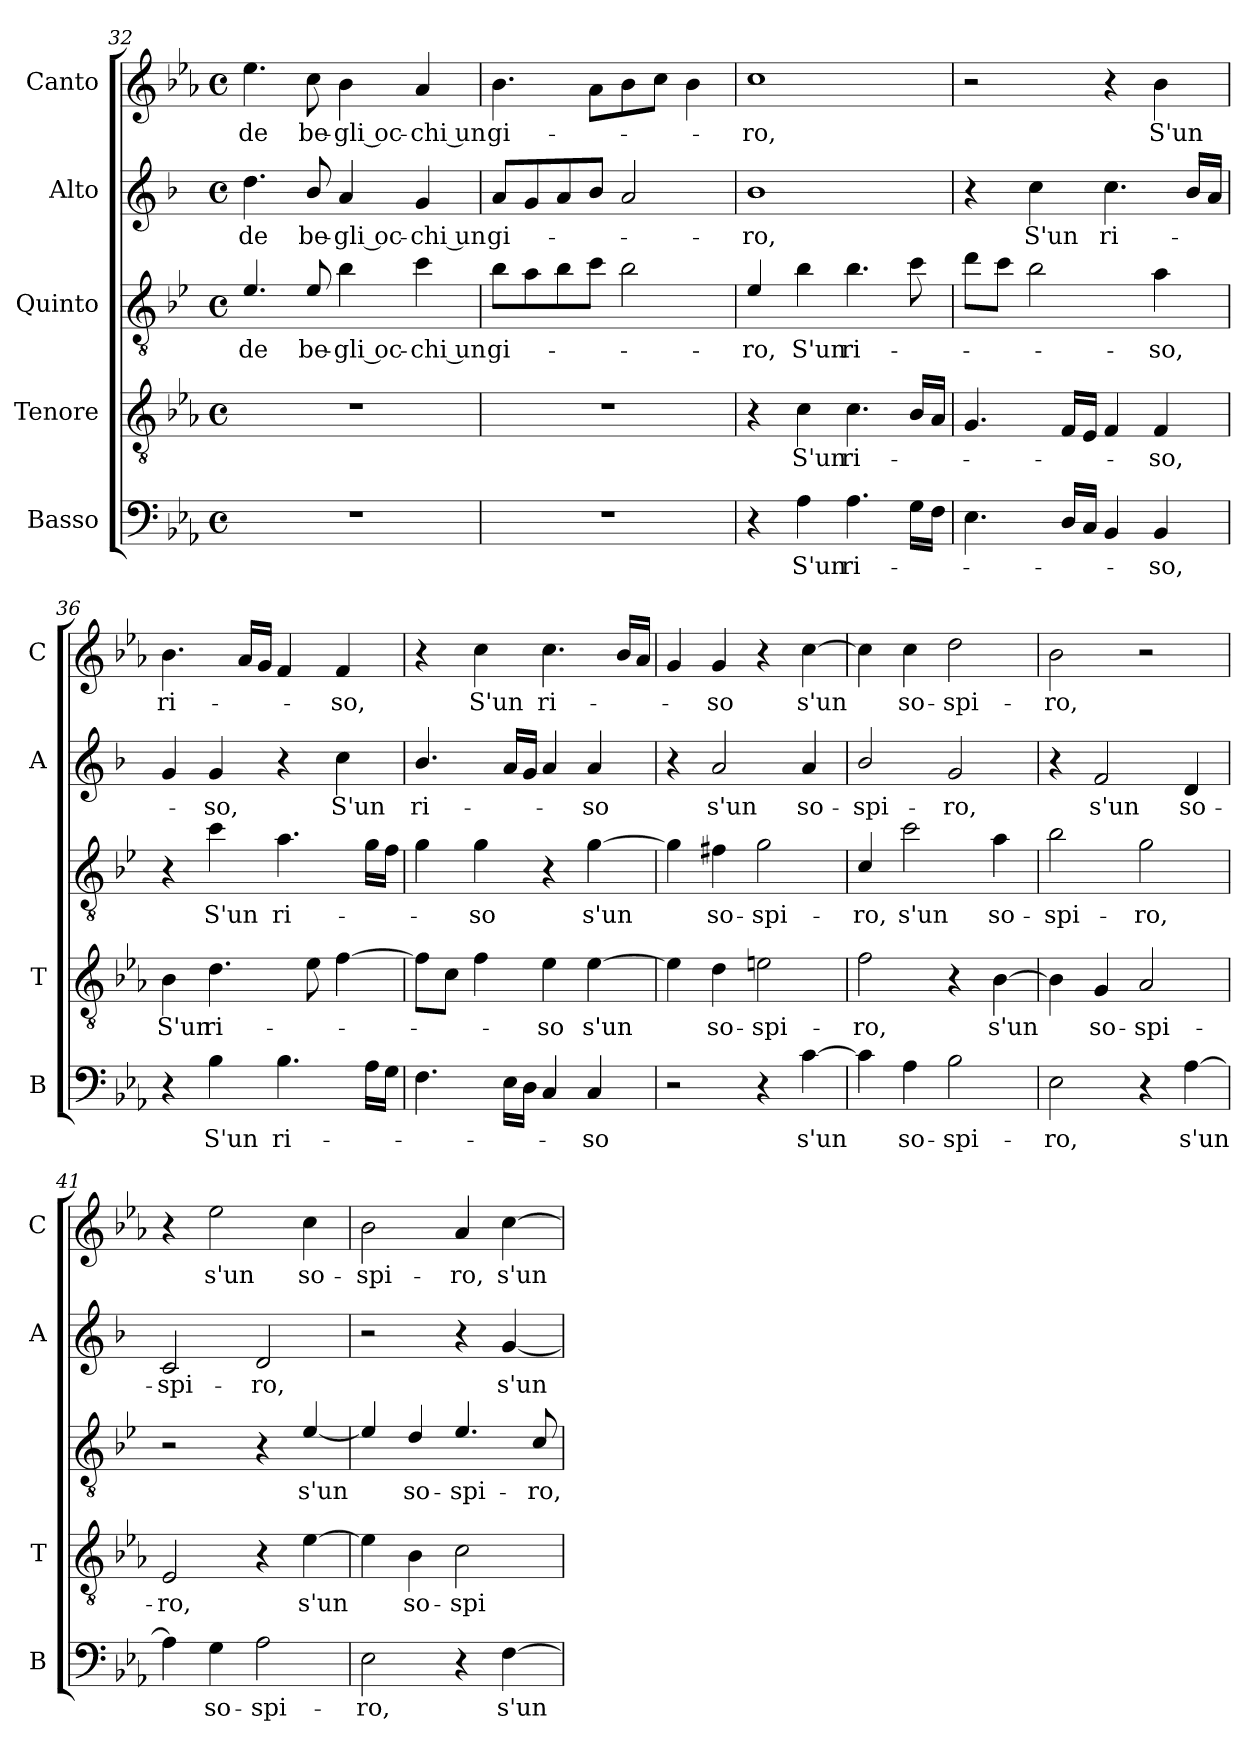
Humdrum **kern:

**kern	**text	**kern	**text	**kern	**text	**kern	**text	**kern	**text
*part5	*part5	*part4	*part4	*part3	*part3	*part2	*part2	*part1	*part1
*staff5	*staff5	*staff4	*staff4	*staff3	*staff3	*staff2	*staff2	*staff1	*staff1
*I"Basso	*	*I"Tenore	*	*I"Quinto	*	*I"Alto	*	*I"Canto	*
*I'B	*	*I'T	*	*	*	*I'A	*	*I'C	*
*clefF4	*	*clefGv2	*	*clefGv2	*	*clefG2	*	*clefG2	*
*	*	*	*	*ITrd4c7	*	*ITrd1c2	*	*	*
*k[b-e-a-]	*	*k[b-e-a-]	*	*k[b-e-a-]	*	*k[b-e-a-]	*	*k[b-e-a-]	*
*E-:	*	*E-:	*	*E-:	*	*E-:	*	*E-:	*
*M4/4	*	*M4/4	*	*M4/4	*	*M4/4	*	*M4/4	*
*met(c)	*	*met(c)	*	*met(c)	*	*met(c)	*	*met(c)	*
=32	=32	=32	=32	=32	=32	=32	=32	=32	=32
!	!	!	!	!	!LO:LY:b	!	!LO:LY:b	!	!LO:LY:b
1r	.	1r	.	4.A-/	de	4.cc\	de	4.ee-\	de
!	!	!	!	!	!LO:LY:b	!	!LO:LY:b	!	!LO:LY:b
.	.	.	.	8A-/	be-	8a-/	be-	8cc\	be-
!	!	!	!	!	!LO:LY:b	!	!LO:LY:b	!	!LO:LY:b
.	.	.	.	4e-\	-gli oc-	4g/	-gli oc-	4b-\	-gli oc-
!	!	!	!	!	!LO:LY:b	!	!LO:LY:b	!	!LO:LY:b
.	.	.	.	4f\	-chi un	4f/	-chi un	4a-/	-chi un
=33	=33	=33	=33	=33	=33	=33	=33	=33	=33
!	!	!	!	!	!LO:LY:b	!	!LO:LY:b	!	!LO:LY:b
1r	.	1r	.	8e-\L	gi-	8g/L	gi-	4.b-\	gi-
.	.	.	.	8d\	.	8f/	.	.	.
.	.	.	.	8e-\	.	8g/	.	.	.
.	.	.	.	8f\J	.	8a-/J	.	8a-\L	.
.	.	.	.	2e-\	.	2g/	.	8b-\	.
.	.	.	.	.	.	.	.	8cc\J	.
.	.	.	.	.	.	.	.	4b-\	.
=34	=34	=34	=34	=34	=34	=34	=34	=34	=34
!	!	!	!	!	!LO:LY:b	!	!LO:LY:b	!	!LO:LY:b
4r	.	4r	.	4A-/	-ro,	1a-	-ro,	1cc	-ro,
!	!LO:LY:b	!	!LO:LY:b	!	!LO:LY:b	!	!	!	!
4A-\	S'un	4c\	S'un	4e-\	S'un	.	.	.	.
!	!LO:LY:b	!	!LO:LY:b	!	!LO:LY:b	!	!	!	!
4.A-\	ri-	4.c\	ri-	4.e-\	ri-	.	.	.	.
16G\LL	.	16B-/LL	.	8f\	.	.	.	.	.
16F\JJ	.	16A-/JJ	.	.	.	.	.	.	.
=35	=35	=35	=35	=35	=35	=35	=35	=35	=35
4.E-\	.	4.G/	.	8g\L	.	4r	.	2r	.
.	.	.	.	8f\J	.	.	.	.	.
!	!	!	!	!	!	!	!LO:LY:b	!	!
.	.	.	.	2e-\	.	4b-\	S'un	.	.
16D/LL	.	16F/LL	.	.	.	.	.	.	.
16C/JJ	.	16E-/JJ	.	.	.	.	.	.	.
!	!	!	!	!	!	!	!LO:LY:b	!	!
4BB-/	.	4F/	.	.	.	4.b-\	ri-	4r	.
!	!LO:LY:b	!	!LO:LY:b	!	!LO:LY:b	!	!	!	!LO:LY:b
4BB-/	-so,	4F/	-so,	4d\	-so,	.	.	4b-\	S'un
.	.	.	.	.	.	16a-/LL	.	.	.
.	.	.	.	.	.	16g/JJ	.	.	.
=36	=36	=36	=36	=36	=36	=36	=36	=36	=36
!	!	!	!LO:LY:b	!	!	!	!	!	!LO:LY:b
4r	.	4B-\	S'un	4r	.	4f/	.	4.b-\	ri-
!	!LO:LY:b	!	!LO:LY:b	!	!LO:LY:b	!	!LO:LY:b	!	!
4B-\	S'un	4.d\	ri-	4f\	S'un	4f/	-so,	.	.
.	.	.	.	.	.	.	.	16a-/LL	.
.	.	.	.	.	.	.	.	16g/JJ	.
!	!LO:LY:b	!	!	!	!LO:LY:b	!	!	!	!
4.B-\	ri-	.	.	4.d\	ri-	4r	.	4f/	.
.	.	8e-\	.	.	.	.	.	.	.
!	!	!	!	!	!	!	!LO:LY:b	!	!LO:LY:b
.	.	[4f\	.	.	.	4b-\	S'un	4f/	-so,
16A-\LL	.	.	.	16c\LL	.	.	.	.	.
16G\JJ	.	.	.	16B-\JJ	.	.	.	.	.
!!LO:PB:g=z
=37	=37	=37	=37	=37	=37	=37	=37	=37	=37
!	!	!	!	!	!	!	!LO:LY:b	!	!
4.F\	.	8f\L]	.	4c\	.	4.a-/	ri-	4r	.
.	.	8c\J	.	.	.	.	.	.	.
!	!	!	!	!	!LO:LY:b	!	!	!	!LO:LY:b
.	.	4f\	.	4c\	-so	.	.	4cc\	S'un
16E-\LL	.	.	.	.	.	16g/LL	.	.	.
16D\JJ	.	.	.	.	.	16f/JJ	.	.	.
!	!	!	!LO:LY:b	!	!	!	!	!	!LO:LY:b
4C/	.	4e-\	-so	4r	.	4g/	.	4.cc\	ri-
!	!LO:LY:b	!	!LO:LY:b	!	!LO:LY:b	!	!LO:LY:b	!	!
4C/	-so	[4e-\	s'un	[4c\	s'un	4g/	-so	.	.
.	.	.	.	.	.	.	.	16b-/LL	.
.	.	.	.	.	.	.	.	16a-/JJ	.
=38	=38	=38	=38	=38	=38	=38	=38	=38	=38
2r	.	4e-\]	.	4c\]	.	4r	.	4g/	.
!	!	!	!LO:LY:b	!	!LO:LY:b	!	!LO:LY:b	!	!LO:LY:b
.	.	4d\	so-	4Bn\	so-	2g/	s'un	4g/	-so
!	!	!	!LO:LY:b	!	!LO:LY:b	!	!	!	!
4r	.	2en\	-spi-	2c\	-spi-	.	.	4r	.
!	!LO:LY:b	!	!	!	!	!	!LO:LY:b	!	!LO:LY:b
[4c\	s'un	.	.	.	.	4g/	so-	[4cc\	s'un
=39	=39	=39	=39	=39	=39	=39	=39	=39	=39
!	!	!	!LO:LY:b	!	!LO:LY:b	!	!LO:LY:b	!	!
4c\]	.	2f\	-ro,	4F/	-ro,	2a-/	-spi-	4cc\]	.
!	!LO:LY:b	!	!	!	!LO:LY:b	!	!	!	!LO:LY:b
4A-\	so-	.	.	2f\	s'un	.	.	4cc\	so-
!	!LO:LY:b	!	!	!	!	!	!LO:LY:b	!	!LO:LY:b
2B-\	-spi-	4r	.	.	.	2f/	-ro,	2dd\	-spi-
!	!	!	!LO:LY:b	!	!LO:LY:b	!	!	!	!
.	.	[4B-\	s'un	4d\	so-	.	.	.	.
=40	=40	=40	=40	=40	=40	=40	=40	=40	=40
!	!LO:LY:b	!	!	!	!LO:LY:b	!	!	!	!LO:LY:b
2E-\	-ro,	4B-\]	.	2e-\	-spi-	4r	.	2b-\	-ro,
!	!	!	!LO:LY:b	!	!	!	!LO:LY:b	!	!
.	.	4G/	so-	.	.	2e-/	s'un	.	.
!	!	!	!LO:LY:b	!	!LO:LY:b	!	!	!	!
4r	.	2A-/	-spi-	2c\	-ro,	.	.	2r	.
!	!LO:LY:b	!	!	!	!	!	!LO:LY:b	!	!
[4A-\	s'un	.	.	.	.	4c/	so-	.	.
=41	=41	=41	=41	=41	=41	=41	=41	=41	=41
!	!	!	!LO:LY:b	!	!	!	!LO:LY:b	!	!
4A-\]	.	2E-/	-ro,	2r	.	2B-/	-spi-	4r	.
!	!LO:LY:b	!	!	!	!	!	!	!	!LO:LY:b
4G\	so-	.	.	.	.	.	.	2ee-\	s'un
!	!LO:LY:b	!	!	!	!	!	!LO:LY:b	!	!
2A-\	-spi-	4r	.	4r	.	2c/	-ro,	.	.
!	!	!	!LO:LY:b	!	!LO:LY:b	!	!	!	!LO:LY:b
.	.	[4e-\	s'un	[4A-/	s'un	.	.	4cc\	so-
=42	=42	=42	=42	=42	=42	=42	=42	=42	=42
!	!LO:LY:b	!	!	!	!	!	!	!	!LO:LY:b
2E-\	-ro,	4e-\]	.	4A-/]	.	2r	.	2b-\	-spi-
!	!	!	!LO:LY:b	!	!LO:LY:b	!	!	!	!
.	.	4B-\	so-	4G/	so-	.	.	.	.
!	!	!	!LO:LY:b	!	!LO:LY:b	!	!	!	!LO:LY:b
4r	.	2c\	-spi-	4.A-/	-spi-	4r	.	4a-/	-ro,
!	!LO:LY:b	!	!	!	!	!	!LO:LY:b	!	!LO:LY:b
[4F\	s'un	.	.	.	.	[4f/	s'un	[4cc\	s'un
!	!	!	!	!	!LO:LY:b	!	!	!	!
.	.	.	.	8F/	-ro,	.	.	.	.
=	=	=	=	=	=	=	=	=	=
*-	*-	*-	*-	*-	*-	*-	*-	*-	*-
